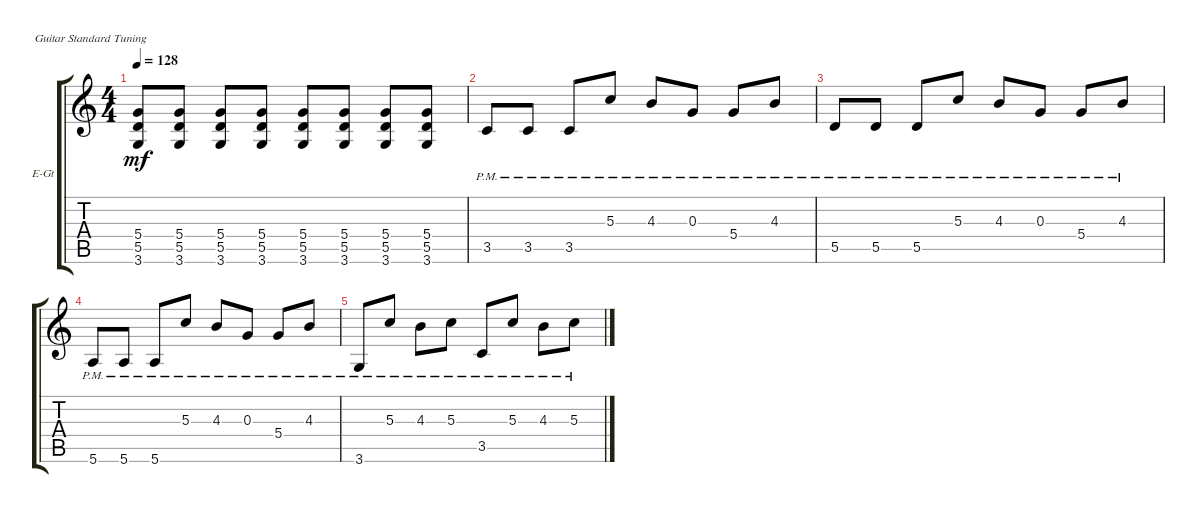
\defaultSystemsLayout 4
\bracketExtendMode groupsimilarinstruments
\firstSystemTrackNameOrientation horizontal
\otherSystemsTrackNameOrientation horizontal
\track ("Distortioin" "E-Gt") {instrument distortionguitar}
\staff {score tabs}
\tuning (E4 B3 G3 D3 A2 E2)
\ts (4 4)
\tempo 128
\clef g2
\ks c
(3.6 5.4 5.5).8{dy mf} (3.6 5.5 5.4).8 (3.6 5.4 5.5).8 (3.6 5.5 5.4).8 (3.6 5.4 5.5).8 (3.6 5.5 5.4).8 (3.6 5.4 5.5).8 (3.6 5.5 5.4).8 |
3.5{pm}.8 3.5{pm}.8 3.5{pm}.8 5.3{pm}.8 4.3{pm}.8 0.3{pm}.8 5.4{pm}.8 4.3{pm}.8 |
5.5{pm}.8 5.5{pm}.8 5.5{pm}.8 5.3{pm}.8 4.3{pm}.8 0.3{pm}.8 5.4{pm}.8 4.3{pm}.8 |
5.6{pm}.8 5.6{pm}.8 5.6{pm}.8 5.3{pm}.8 4.3{pm}.8 0.3{pm}.8 5.4{pm}.8 4.3{pm}.8 |
3.6{pm}.8 5.3{pm}.8 4.3{pm}.8 5.3{pm}.8 3.5{pm}.8 5.3{pm}.8 4.3{pm}.8 5.3{pm}.8
